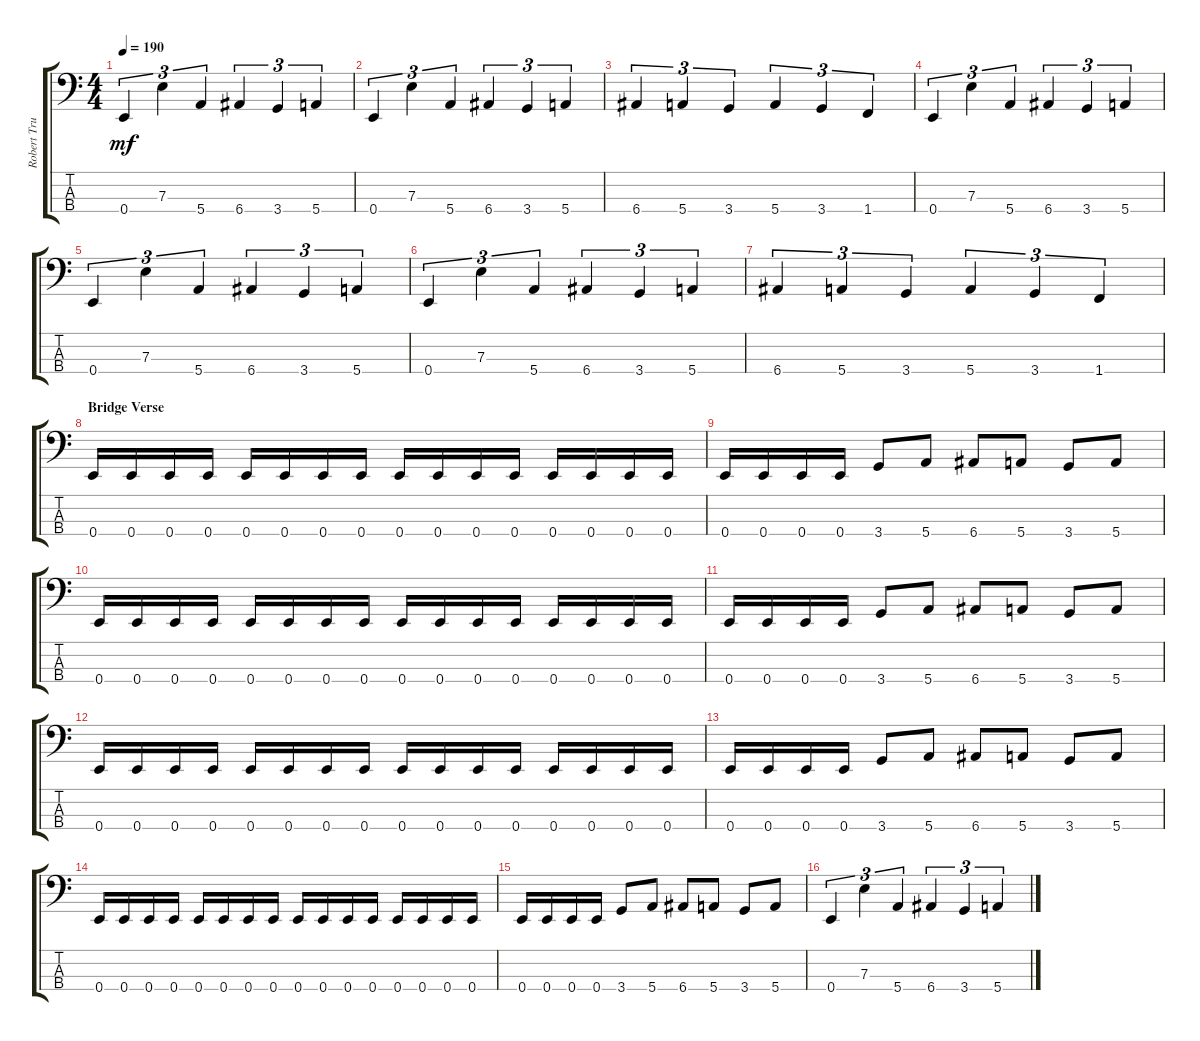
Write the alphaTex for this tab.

\track ("Robert Trujillo" "Robert Tru") {instrument electricbassfinger}
\staff {score tabs}
\tuning (G2 D2 A1 E1) {hide}
\ts (4 4)
\tempo 190
\clef f4
\ks c
0.4.4{tu (3 2) dy mf} 7.3.4{tu (3 2)} 5.4.4{tu (3 2)} 6.4.4{tu (3 2)} 3.4.4{tu (3 2)} 5.4.4{tu (3 2)} |
0.4.4{tu (3 2)} 7.3.4{tu (3 2)} 5.4.4{tu (3 2)} 6.4.4{tu (3 2)} 3.4.4{tu (3 2)} 5.4.4{tu (3 2)} |
6.4.4{tu (3 2)} 5.4.4{tu (3 2)} 3.4.4{tu (3 2)} 5.4.4{tu (3 2)} 3.4.4{tu (3 2)} 1.4.4{tu (3 2)} |
0.4.4{tu (3 2)} 7.3.4{tu (3 2)} 5.4.4{tu (3 2)} 6.4.4{tu (3 2)} 3.4.4{tu (3 2)} 5.4.4{tu (3 2)} |
0.4.4{tu (3 2)} 7.3.4{tu (3 2)} 5.4.4{tu (3 2)} 6.4.4{tu (3 2)} 3.4.4{tu (3 2)} 5.4.4{tu (3 2)} |
0.4.4{tu (3 2)} 7.3.4{tu (3 2)} 5.4.4{tu (3 2)} 6.4.4{tu (3 2)} 3.4.4{tu (3 2)} 5.4.4{tu (3 2)} |
6.4.4{tu (3 2)} 5.4.4{tu (3 2)} 3.4.4{tu (3 2)} 5.4.4{tu (3 2)} 3.4.4{tu (3 2)} 1.4.4{tu (3 2)} |
\section ("" "Bridge Verse")
0.4.16 0.4.16 0.4.16 0.4.16 0.4.16 0.4.16 0.4.16 0.4.16 0.4.16 0.4.16 0.4.16 0.4.16 0.4.16 0.4.16 0.4.16 0.4.16 |
0.4.16 0.4.16 0.4.16 0.4.16 3.4.8 5.4.8 6.4.8 5.4.8 3.4.8 5.4.8 |
0.4.16 0.4.16 0.4.16 0.4.16 0.4.16 0.4.16 0.4.16 0.4.16 0.4.16 0.4.16 0.4.16 0.4.16 0.4.16 0.4.16 0.4.16 0.4.16 |
0.4.16 0.4.16 0.4.16 0.4.16 3.4.8 5.4.8 6.4.8 5.4.8 3.4.8 5.4.8 |
0.4.16 0.4.16 0.4.16 0.4.16 0.4.16 0.4.16 0.4.16 0.4.16 0.4.16 0.4.16 0.4.16 0.4.16 0.4.16 0.4.16 0.4.16 0.4.16 |
0.4.16 0.4.16 0.4.16 0.4.16 3.4.8 5.4.8 6.4.8 5.4.8 3.4.8 5.4.8 |
0.4.16 0.4.16 0.4.16 0.4.16 0.4.16 0.4.16 0.4.16 0.4.16 0.4.16 0.4.16 0.4.16 0.4.16 0.4.16 0.4.16 0.4.16 0.4.16 |
0.4.16 0.4.16 0.4.16 0.4.16 3.4.8 5.4.8 6.4.8 5.4.8 3.4.8 5.4.8 |
0.4.4{tu (3 2)} 7.3.4{tu (3 2)} 5.4.4{tu (3 2)} 6.4.4{tu (3 2)} 3.4.4{tu (3 2)} 5.4.4{tu (3 2)}
